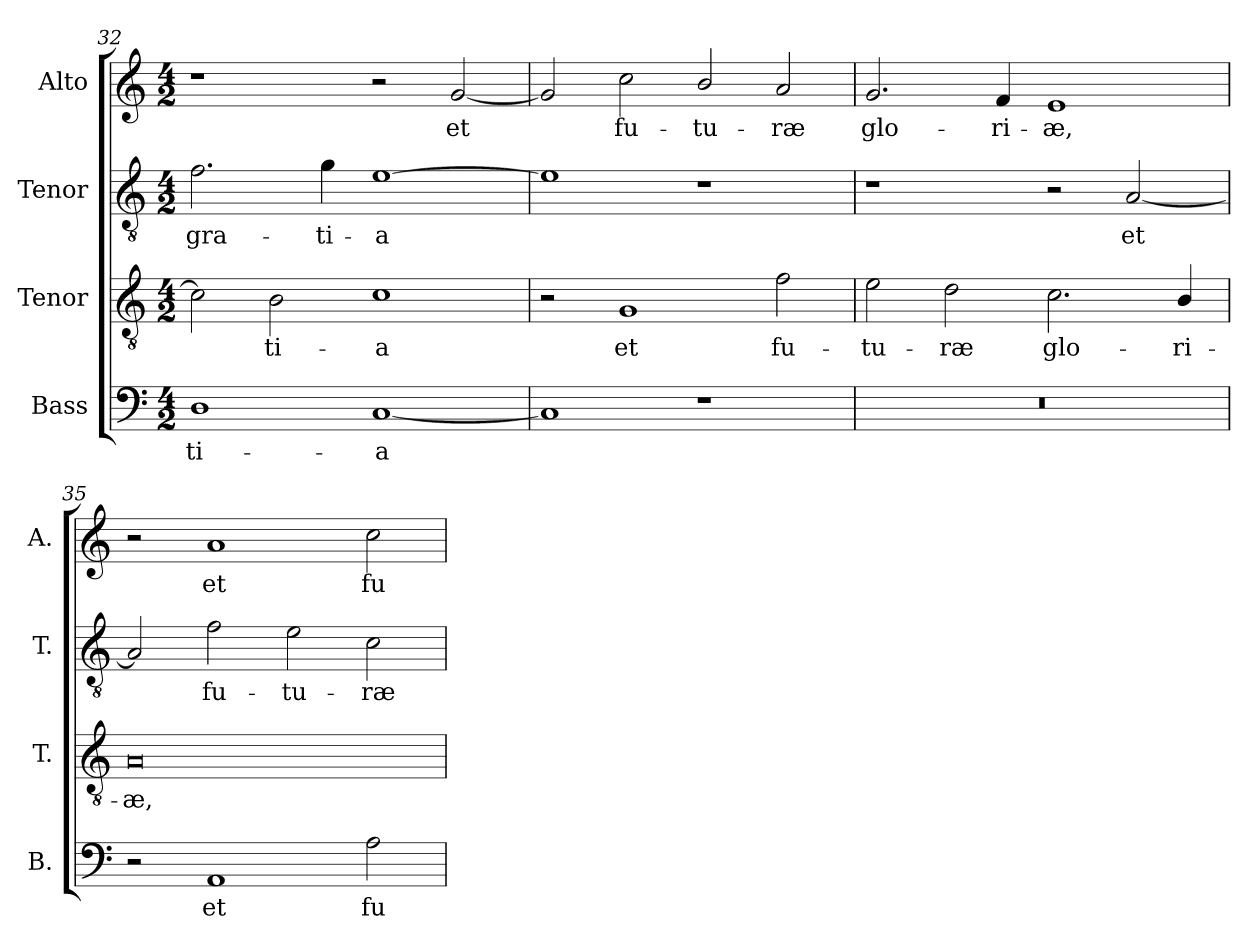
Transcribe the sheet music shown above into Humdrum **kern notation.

**kern	**text	**kern	**text	**kern	**text	**kern	**text
*part4	*part4	*part3	*part3	*part2	*part2	*part1	*part1
*staff4	*staff4	*staff3	*staff3	*staff2	*staff2	*staff1	*staff1
*I"Bass	*	*I"Tenor	*	*I"Tenor	*	*I"Alto	*
*I'B.	*	*I'T.	*	*I'T.	*	*I'A.	*
*clefF4	*	*clefGv2	*	*clefGv2	*	*clefG2	*
*	*	*ITrd7c12	*	*ITrd7c12	*	*	*
*k[]	*	*k[]	*	*k[]	*	*k[]	*
*C:	*	*C:	*	*C:	*	*C:	*
*M4/2	*	*M4/2	*	*M4/2	*	*M4/2	*
=32	=32	=32	=32	=32	=32	=32	=32
!	!LO:LY:b:color=#000000	!	!	!	!	!	!
!	!	!	!	!	!LO:LY:b:color=#000000	!	!
1Di	-ti-	2Ci\]	.	2.Fi\	gra-	1r	.
!	!	!	!LO:LY:b:color=#000000	!	!	!	!
.	.	2BBi\	-ti-	.	.	.	.
!	!	!	!	!	!LO:LY:b:color=#000000	!	!
.	.	.	.	4Gi\	-ti-	.	.
!	!LO:LY:b:color=#000000	!	!	!	!	!	!
!	!	!	!LO:LY:b:color=#000000	!	!	!	!
!	!	!	!	!	!LO:LY:b:color=#000000	!	!
[1Ci	-a	1Ci	-a	[1Ei	-a	2r	.
!	!	!	!	!	!	!	!LO:LY:b:color=#000000
.	.	.	.	.	.	[2gi/	et
=33	=33	=33	=33	=33	=33	=33	=33
1Ci]	.	2r	.	1Ei]	.	2gi/]	.
!	!	!	!LO:LY:b:color=#000000	!	!	!	!
!	!	!	!	!	!	!	!LO:LY:b:color=#000000
.	.	1GGi	et	.	.	2cci\	fu-
!	!	!	!	!	!	!	!LO:LY:b:color=#000000
1r	.	.	.	1r	.	2bi/	-tu-
!	!	!	!LO:LY:b:color=#000000	!	!	!	!
!	!	!	!	!	!	!	!LO:LY:b:color=#000000
.	.	2Fi\	fu-	.	.	2ai/	-ræ
=34	=34	=34	=34	=34	=34	=34	=34
!LO:N:vis=1	!	!	!	!	!	!	!
!	!	!	!LO:LY:b:color=#000000	!	!	!	!
!	!	!	!	!	!	!	!LO:LY:b:color=#000000
0r	.	2Ei\	-tu-	1r	.	2.gi/	glo-
!	!	!	!LO:LY:b:color=#000000	!	!	!	!
.	.	2Di\	-ræ	.	.	.	.
!	!	!	!	!	!	!	!LO:LY:b:color=#000000
.	.	.	.	.	.	4fi/	-ri-
!	!	!	!LO:LY:b:color=#000000	!	!	!	!
!	!	!	!	!	!	!	!LO:LY:b:color=#000000
.	.	2.Ci\	glo-	2r	.	1ei	-æ,
!	!	!	!	!	!LO:LY:b:color=#000000	!	!
.	.	.	.	[2AAi/	et	.	.
!	!	!	!LO:LY:b:color=#000000	!	!	!	!
.	.	4BBi/	-ri-	.	.	.	.
!!LO:LB:g=z
=35	=35	=35	=35	=35	=35	=35	=35
!	!	!	!LO:LY:b:color=#000000	!	!	!	!
2r	.	0AAi	-æ,	2AAi/]	.	2r	.
!	!LO:LY:b:color=#000000	!	!	!	!	!	!
!	!	!	!	!	!LO:LY:b:color=#000000	!	!
!	!	!	!	!	!	!	!LO:LY:b:color=#000000
1AAi	et	.	.	2Fi\	fu-	1ai	et
!	!	!	!	!	!LO:LY:b:color=#000000	!	!
.	.	.	.	2Ei\	-tu-	.	.
!	!LO:LY:b:color=#000000	!	!	!	!	!	!
!	!	!	!	!	!LO:LY:b:color=#000000	!	!
!	!	!	!	!	!	!	!LO:LY:b:color=#000000
2Ai\	fu-	.	.	2Ci\	-ræ	2cci\	fu-
=	=	=	=	=	=	=	=
*-	*-	*-	*-	*-	*-	*-	*-
